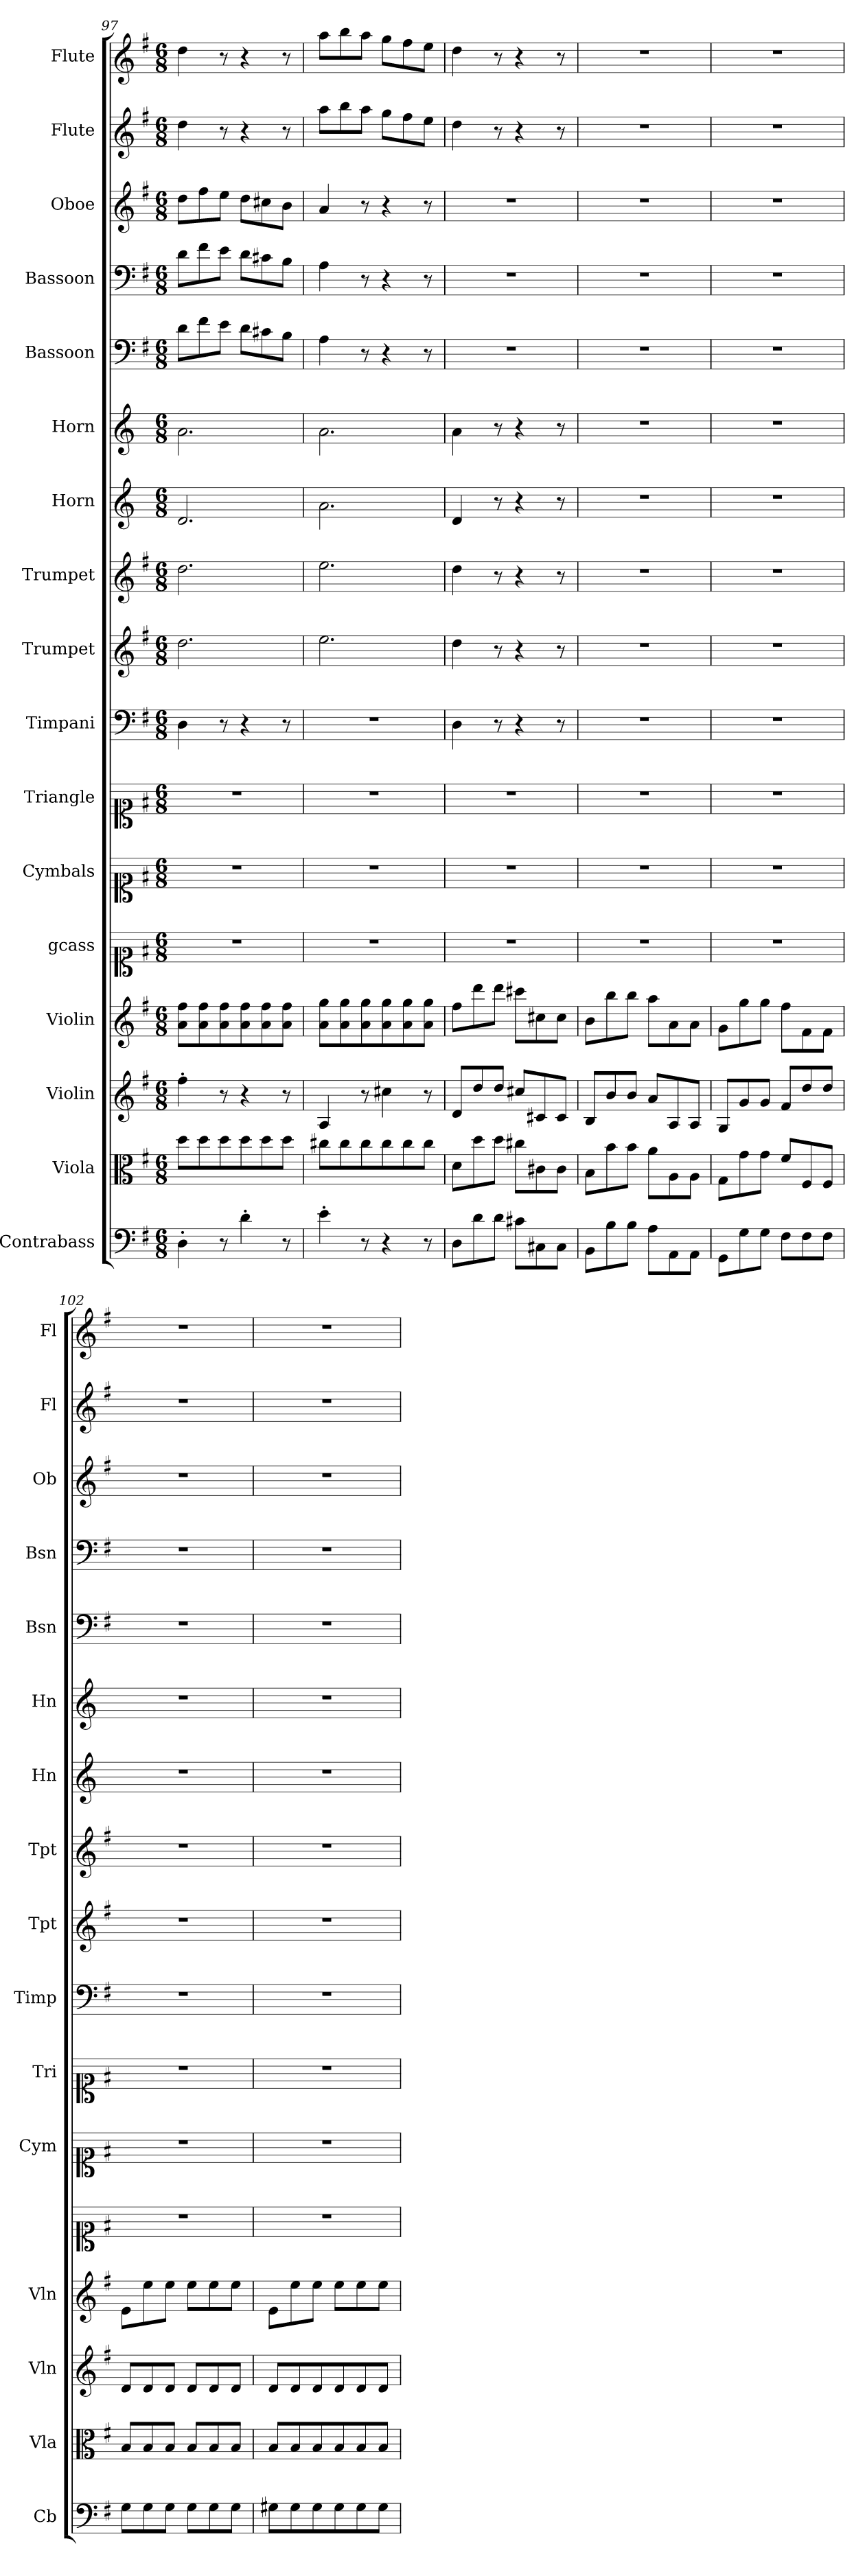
**kern	**kern	**kern	**kern	**kern	**kern	**kern	**kern	**kern	**kern	**kern	**kern	**kern	**kern	**kern	**kern	**kern
*part17	*part16	*part15	*part14	*part13	*part12	*part11	*part10	*part9	*part8	*part7	*part6	*part5	*part4	*part3	*part2	*part1
*staff17	*staff16	*staff15	*staff14	*staff13	*staff12	*staff11	*staff10	*staff9	*staff8	*staff7	*staff6	*staff5	*staff4	*staff3	*staff2	*staff1
*I"Contrabass	*I"Viola	*I"Violin	*I"Violin	*I"gcass	*I"Cymbals	*I"Triangle	*I"Timpani	*I"Trumpet	*I"Trumpet	*I"Horn	*I"Horn	*I"Bassoon	*I"Bassoon	*I"Oboe	*I"Flute	*I"Flute
*I'Cb	*I'Vla	*I'Vln	*I'Vln	*	*I'Cym	*I'Tri	*I'Timp	*I'Tpt	*I'Tpt	*I'Hn	*I'Hn	*I'Bsn	*I'Bsn	*I'Ob	*I'Fl	*I'Fl
*clefF4	*clefC3	*clefG2	*clefG2	*clefC1	*clefC1	*clefC1	*clefF4	*clefG2	*clefG2	*clefG2	*clefG2	*clefF4	*clefF4	*clefG2	*clefG2	*clefG2
*k[f#]	*k[f#]	*k[f#]	*k[f#]	*k[f#]	*k[f#]	*k[f#]	*k[f#]	*k[f#]	*k[f#]	*k[]	*k[]	*k[f#]	*k[f#]	*k[f#]	*k[f#]	*k[f#]
*M6/8	*M6/8	*M6/8	*M6/8	*M6/8	*M6/8	*M6/8	*M6/8	*M6/8	*M6/8	*M6/8	*M6/8	*M6/8	*M6/8	*M6/8	*M6/8	*M6/8
=97	=97	=97	=97	=97	=97	=97	=97	=97	=97	=97	=97	=97	=97	=97	=97	=97
4D'\	8dd\L	4ff#'\	8a\ 8ff#\L	2.r	2.r	2.r	4D\	2.dd\	2.dd\	2.d/	2.a\	8d\L	8d\L	8dd\L	4dd\	4dd\
.	8dd\	.	8a\ 8ff#\	.	.	.	.	.	.	.	.	8f#\	8f#\	8ff#\	.	.
8r	8dd\	8r	8a\ 8ff#\	.	.	.	8r	.	.	.	.	8e\J	8e\J	8ee\J	8r	8r
4d'\	8dd\	4r	8a\ 8ff#\	.	.	.	4r	.	.	.	.	8d\L	8d\L	8dd\L	4r	4r
.	8dd\	.	8a\ 8ff#\	.	.	.	.	.	.	.	.	8c#X\	8c#X\	8cc#X\	.	.
8r	8dd\J	8r	8a\ 8ff#\J	.	.	.	8r	.	.	.	.	8B\J	8B\J	8b\J	8r	8r
=98	=98	=98	=98	=98	=98	=98	=98	=98	=98	=98	=98	=98	=98	=98	=98	=98
4e'\	8cc#X\L	4A/	8a\ 8gg\L	2.r	2.r	2.r	2.r	2.ee\	2.ee\	2.a\	2.a\	4A\	4A\	4a/	8aa\L	8aa\L
.	8cc#\	.	8a\ 8gg\	.	.	.	.	.	.	.	.	.	.	.	8bb\	8bb\
8r	8cc#\	8r	8a\ 8gg\	.	.	.	.	.	.	.	.	8r	8r	8r	8aa\J	8aa\J
4r	8cc#\	4cc#X\	8a\ 8gg\	.	.	.	.	.	.	.	.	4r	4r	4r	8gg\L	8gg\L
.	8cc#\	.	8a\ 8gg\	.	.	.	.	.	.	.	.	.	.	.	8ff#\	8ff#\
8r	8cc#\J	8r	8a\ 8gg\J	.	.	.	.	.	.	.	.	8r	8r	8r	8ee\J	8ee\J
=99	=99	=99	=99	=99	=99	=99	=99	=99	=99	=99	=99	=99	=99	=99	=99	=99
8D\L	8d\L	8d/L	8ff#\L	2.r	2.r	2.r	4D\	4dd\	4dd\	4d/	4a\	2.r	2.r	2.r	4dd\	4dd\
8d\	8dd\	8dd/	8ddd\	.	.	.	.	.	.	.	.	.	.	.	.	.
8d\J	8dd\J	8dd/J	8ddd\J	.	.	.	8r	8r	8r	8r	8r	.	.	.	8r	8r
8c#X\L	8cc#X\L	8cc#X/L	8ccc#X\L	.	.	.	4r	4r	4r	4r	4r	.	.	.	4r	4r
8C#X\	8c#X\	8c#X/	8cc#X\	.	.	.	.	.	.	.	.	.	.	.	.	.
8C#\J	8c#\J	8c#/J	8cc#\J	.	.	.	8r	8r	8r	8r	8r	.	.	.	8r	8r
=100	=100	=100	=100	=100	=100	=100	=100	=100	=100	=100	=100	=100	=100	=100	=100	=100
8BB\L	8B\L	8B/L	8b\L	2.r	2.r	2.r	2.r	2.r	2.r	2.r	2.r	2.r	2.r	2.r	2.r	2.r
8B\	8b\	8b/	8bb\	.	.	.	.	.	.	.	.	.	.	.	.	.
8B\J	8b\J	8b/J	8bb\J	.	.	.	.	.	.	.	.	.	.	.	.	.
8A\L	8a\L	8a/L	8aa\L	.	.	.	.	.	.	.	.	.	.	.	.	.
8AA\	8A\	8A/	8a\	.	.	.	.	.	.	.	.	.	.	.	.	.
8AA\J	8A\J	8A/J	8a\J	.	.	.	.	.	.	.	.	.	.	.	.	.
=101	=101	=101	=101	=101	=101	=101	=101	=101	=101	=101	=101	=101	=101	=101	=101	=101
8GG\L	8G\L	8G/L	8g\L	2.r	2.r	2.r	2.r	2.r	2.r	2.r	2.r	2.r	2.r	2.r	2.r	2.r
8G\	8g\	8g/	8gg\	.	.	.	.	.	.	.	.	.	.	.	.	.
8G\J	8g\J	8g/J	8gg\J	.	.	.	.	.	.	.	.	.	.	.	.	.
8F#\L	8f#/L	8f#/L	8ff#\L	.	.	.	.	.	.	.	.	.	.	.	.	.
8F#\	8F#/	8dd/	8f#\	.	.	.	.	.	.	.	.	.	.	.	.	.
8F#\J	8F#/J	8dd/J	8f#\J	.	.	.	.	.	.	.	.	.	.	.	.	.
=102	=102	=102	=102	=102	=102	=102	=102	=102	=102	=102	=102	=102	=102	=102	=102	=102
8G\L	8B/L	8d/L	8e\L	2.r	2.r	2.r	2.r	2.r	2.r	2.r	2.r	2.r	2.r	2.r	2.r	2.r
8G\	8B/	8d/	8ee\	.	.	.	.	.	.	.	.	.	.	.	.	.
8G\J	8B/J	8d/J	8ee\J	.	.	.	.	.	.	.	.	.	.	.	.	.
8G\L	8B/L	8d/L	8ee\L	.	.	.	.	.	.	.	.	.	.	.	.	.
8G\	8B/	8d/	8ee\	.	.	.	.	.	.	.	.	.	.	.	.	.
8G\J	8B/J	8d/J	8ee\J	.	.	.	.	.	.	.	.	.	.	.	.	.
=103	=103	=103	=103	=103	=103	=103	=103	=103	=103	=103	=103	=103	=103	=103	=103	=103
8G#X\L	8B/L	8d/L	8e\L	2.r	2.r	2.r	2.r	2.r	2.r	2.r	2.r	2.r	2.r	2.r	2.r	2.r
8G#\	8B/	8d/	8ee\	.	.	.	.	.	.	.	.	.	.	.	.	.
8G#\	8B/	8d/	8ee\J	.	.	.	.	.	.	.	.	.	.	.	.	.
8G#\	8B/	8d/	8ee\L	.	.	.	.	.	.	.	.	.	.	.	.	.
8G#\	8B/	8d/	8ee\	.	.	.	.	.	.	.	.	.	.	.	.	.
8G#\J	8B/J	8d/J	8ee\J	.	.	.	.	.	.	.	.	.	.	.	.	.
=	=	=	=	=	=	=	=	=	=	=	=	=	=	=	=	=
*-	*-	*-	*-	*-	*-	*-	*-	*-	*-	*-	*-	*-	*-	*-	*-	*-
